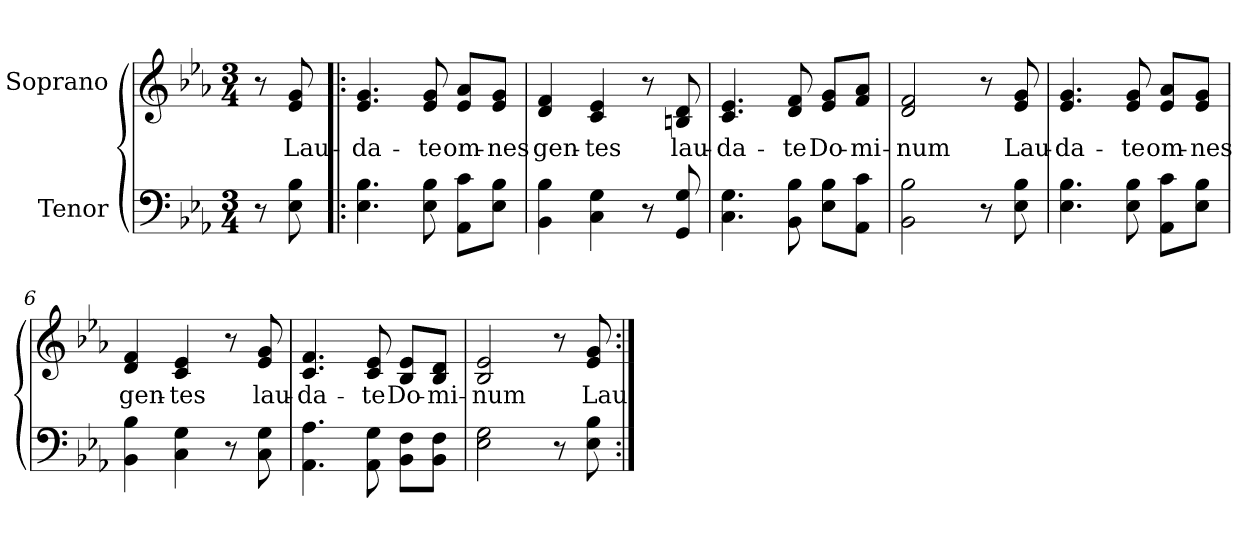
**kern	**kern	**text
*part2	*part1	*part1
*staff2	*staff1	*staff1
*I"Tenor	*I"Soprano	*
*clefF4	*clefG2	*
*k[b-e-a-]	*k[b-e-a-]	*
*M3/4	*M3/4	*
=	=	=
8r	8r	.
8E-\ 8B-\	8e-/ 8g/	Lau-
=1!|:	=1!|:	=1!|:
4.E-\ 4.B-\	4.e-/ 4.g/	-da-
8E-\ 8B-\	8e-/ 8g/	-te
8AA-\ 8c\L	8e-/ 8a-/L	om-
8E-\ 8B-\J	8e-/ 8g/J	-nes
=2	=2	=2
4BB-\ 4B-\	4d/ 4f/	gen-
4C\ 4G\	4c/ 4e-/	-tes
8r	8r	.
8GG/ 8G/	8Bn/ 8d/	lau-
=3	=3	=3
4.C\ 4.G\	4.c/ 4.e-/	-da-
8BB-\ 8B-\	8d/ 8f/	-te
8E-\ 8B-\L	8e-/ 8g/L	Do-
8AA-\ 8c\J	8f/ 8a-/J	-mi-
=4	=4	=4
2BB-\ 2B-\	2d/ 2f/	-num
8r	8r	.
8E-\ 8B-\	8e-/ 8g/	Lau-
=5	=5	=5
4.E-\ 4.B-\	4.e-/ 4.g/	-da-
8E-\ 8B-\	8e-/ 8g/	-te
8AA-\ 8c\L	8e-/ 8a-/L	om-
8E-\ 8B-\J	8e-/ 8g/J	-nes
=6	=6	=6
4BB-\ 4B-\	4d/ 4f/	gen-
4C\ 4G\	4c/ 4e-/	-tes
8r	8r	.
8C\ 8G\	8e-/ 8g/	lau-
=7	=7	=7
4.AA-\ 4.A-\	4.c/ 4.f/	-da-
8AA-\ 8G\	8c/ 8e-/	-te
8BB-\ 8F\L	8B-/ 8e-/L	Do-
8BB-\ 8F\J	8B-/ 8d/J	-mi-
=8	=8	=8
2E-\ 2G\	2B-/ 2e-/	-num
8r	8r	.
8E-\ 8B-\	8e-/ 8g/	Lau
=:|!	=:|!	=:|!
*-	*-	*-
